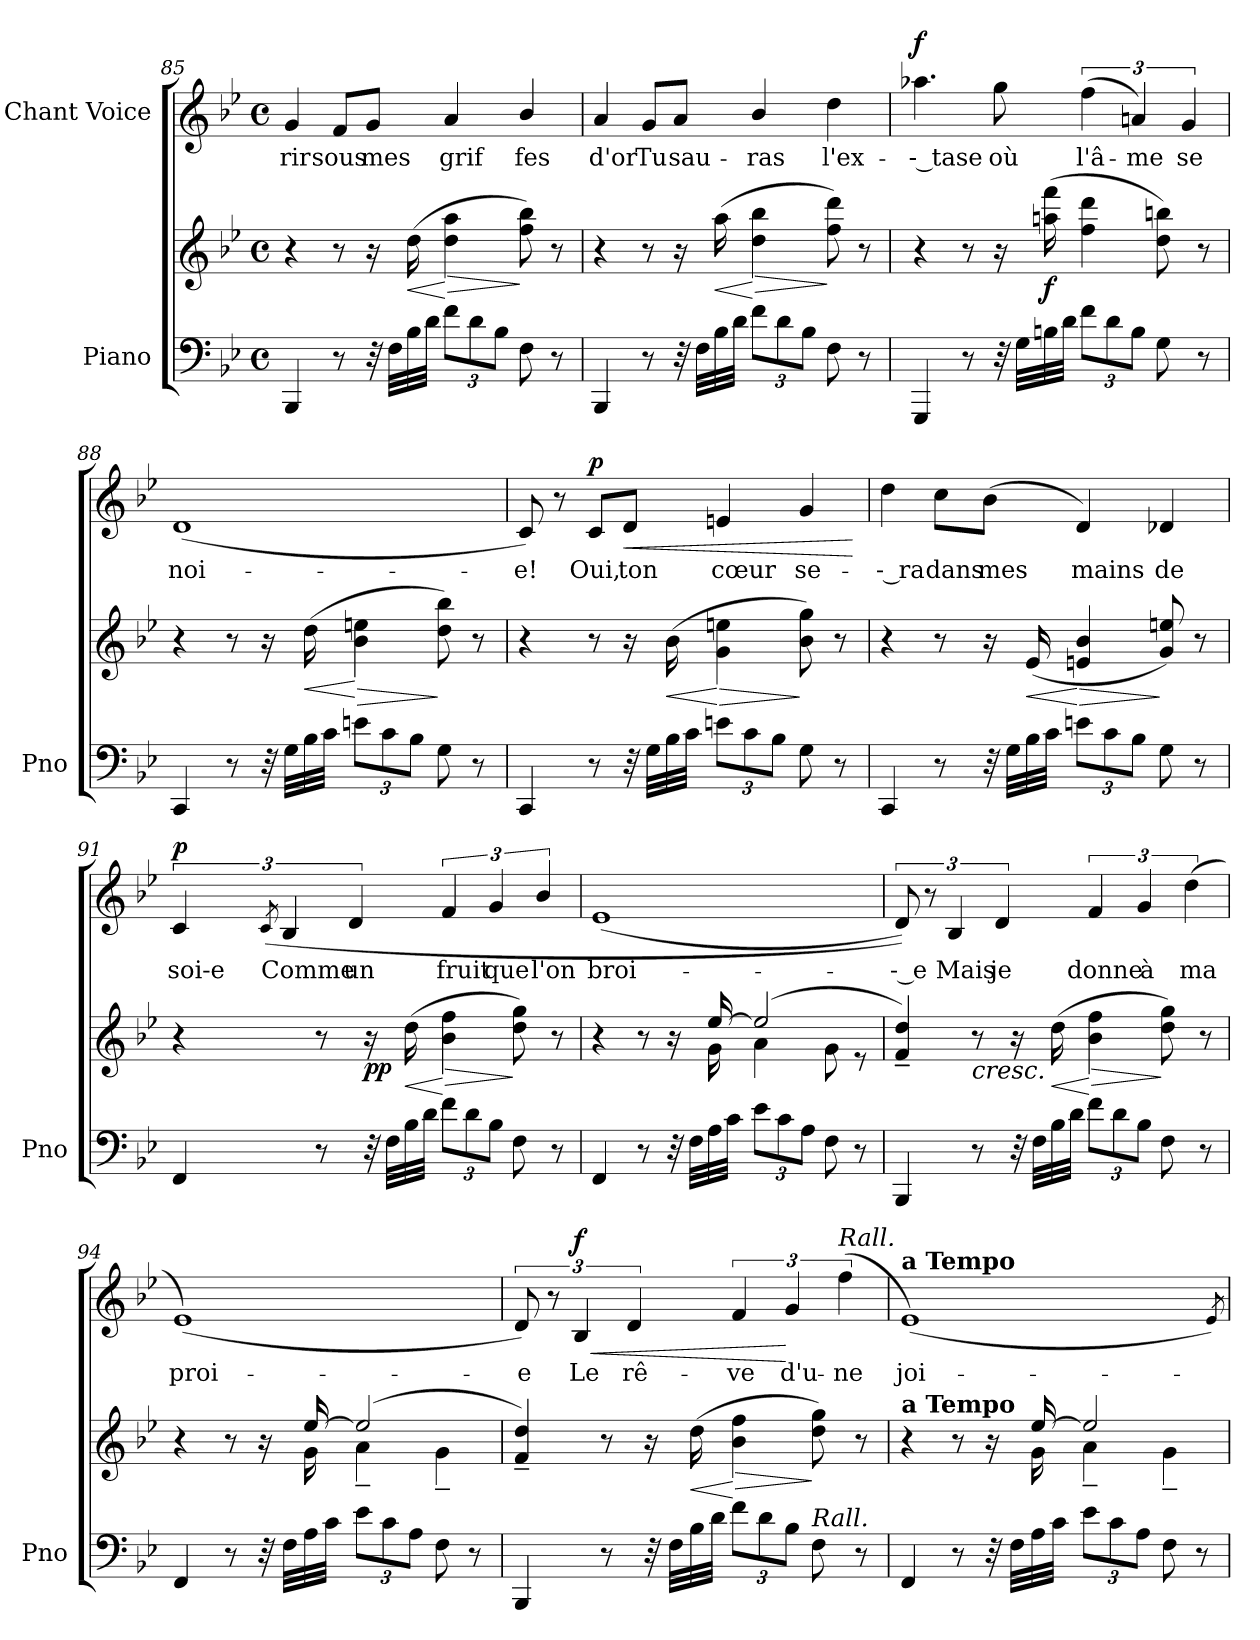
**kern	**kern	**dynam	**kern	**text	**dynam
*part2	*part2	*part2	*part1	*part1	*part1
*staff3	*staff2	*staff2/3	*staff1	*staff1	*staff1
*I"Piano	*	*	*I"Chant Voice	*	*
*I'Pno	*	*	*	*	*
*clefF4	*clefG2	*	*clefG2	*	*
*k[b-e-]	*k[b-e-]	*	*k[b-e-]	*	*
*M4/4	*M4/4	*	*M4/4	*	*
*met(c)	*met(c)	*	*met(c)	*	*
=85	=85	=85	=85	=85	=85
4BBB-/	4r	.	4g/	-rir	.
8r	8r	.	8f/L	sous	.
32r	16r	.	8g/J	mes	.
32F\LLL	.	.	.	.	.
!	!	!LO:HP:b	!	!	!
32B-\	(16dd\	<	.	.	.
32d\JJJ	.	.	.	.	.
*Xbrackettup	*	*	*	*	*
!	!	!LO:HP:n=1:b	!	!	!
12f\L	4dd\ 4aa\	[ >	4a/	grif	.
12d\	.	.	.	.	.
12B-\J	.	.	.	.	.
8F\	8ff\ 8bb-\)	]	4b-/	fes	.
8r	8r	.	.	.	.
=86	=86	=86	=86	=86	=86
4BBB-/	4r	.	4a/	d'or	.
8r	8r	.	8g/L	Tu	.
32r	16r	.	8a/J	sau-	.
32F\LLL	.	.	.	.	.
!	!	!LO:HP:b	!	!	!
32B-\	(16aa\	<	.	.	.
32d\JJJ	.	.	.	.	.
!	!	!LO:HP:n=1:b	!	!	!
12f\L	4dd\ 4bb-\	[ >	4b-/	-ras	.
12d\	.	.	.	.	.
12B-\J	.	.	.	.	.
8F\	8ff\ 8ddd\)	]	4dd\	l'ex-	.
8r	8r	.	.	.	.
=87	=87	=87	=87	=87	=87
!	!	!	!	!	!LO:DY:a
4GGG/	4r	.	4.aa-X\	-- tase	f
8r	8r	.	.	.	.
32r	16r	.	8gg\	où	.
32G\LLL	.	.	.	.	.
!	!	!LO:DY:b	!	!	!
32Bn\	(16aan\ 16fff\	f	.	.	.
32d\JJJ	.	.	.	.	.
12f\L	4ff\ 4ddd\	.	(6ff\	l'â-	.
12d\	.	.	.	.	.
12B\J	.	.	6an/)	-me	.
8G\	8dd\ 8bbn\)	.	.	.	.
.	.	.	6g/	se	.
8r	8r	.	.	.	.
=88	=88	=88	=88	=88	=88
4CC/	4r	.	(1d	noi-	.
8r	8r	.	.	.	.
32r	16r	.	.	.	.
32G\LLL	.	.	.	.	.
!	!	!LO:HP:b	!	!	!
32B-\	(16dd\	<	.	.	.
32c\JJJ	.	.	.	.	.
!	!	!LO:HP:n=1:b	!	!	!
12en\L	4b-\ 4een\	[ >	.	.	.
12c\	.	.	.	.	.
12B-\J	.	.	.	.	.
8G\	8dd\ 8bb-\)	]	.	.	.
8r	8r	.	.	.	.
=89	=89	=89	=89	=89	=89
4CC/	4r	.	8c/)	-e!	.
.	.	.	8r	.	.
!	!	!	!	!	!LO:DY:a
8r	8r	.	8c/L	Oui,	p
!	!	!	!	!	!LO:HP:b
32r	16r	.	8d/J	ton	<
32G\LLL	.	.	.	.	.
!	!	!LO:HP:b	!	!	!
32B-\	(16b-\	<	.	.	.
32c\JJJ	.	.	.	.	.
!	!	!LO:HP:n=1:b	!	!	!
12en\L	4g\ 4een\	[ >	4en/	cœur	.
12c\	.	.	.	.	.
12B-\J	.	.	.	.	.
8G\	8b-\ 8gg\)	]	4g/	se-	.
8r	8r	.	.	.	.
.	.	.	.	.	[
=90	=90	=90	=90	=90	=90
4CC/	4r	.	4dd\	-- ra	.
8r	8r	.	8cc\L	dans	.
32r	16r	.	(8b-\J	mes	.
32G\LLL	.	.	.	.	.
!	!	!LO:HP:b	!	!	!
32B-\	(16e-/	<	.	.	.
32c\JJJ	.	.	.	.	.
!	!	!LO:HP:n=1:b	!	!	!
12en\L	4en/ 4b-/	[ >	4d/)	mains	.
12c\	.	.	.	.	.
12B-\J	.	.	.	.	.
8G\	8g/ 8een/)	]	4d-X/	de	.
8r	8r	.	.	.	.
=91	=91	=91	=91	=91	=91
!	!	!	!	!	!LO:DY:a
4FF/	4r	.	6c/	soi-e	p
.	.	.	(8qc/	.	.
.	.	.	6B-/	Comme	.
8r	8r	.	.	.	.
.	.	.	6d/	un	.
!	!	!LO:DY:b	!	!	!
32r	16r	pp	.	.	.
32F\LLL	.	.	.	.	.
!	!	!LO:HP:b	!	!	!
32B-\	(16dd\	<	.	.	.
32d\JJJ	.	.	.	.	.
!	!	!LO:HP:n=1:b	!	!	!
12f\L	4b-\ 4ff\	[ >	6f/	fruit	.
12d\	.	.	.	.	.
12B-\J	.	.	6g/	que	.
8F\	8dd\ 8gg\)	]	.	.	.
.	.	.	6b-/	l'on	.
8r	8r	.	.	.	.
=92	=92	=92	=92	=92	=92
*	*^	*	*	*	*
4FF/	4r	4ryy	.	(1e-	broi-	.
8r	8r	8ryy	.	.	.	.
32r	16r	16ryy	.	.	.	.
32F\LLL	.	.	.	.	.	.
32A\	[16ee-/	16g\	.	.	.	.
32c\JJJ	.	.	.	.	.	.
12e-\L	(2ee-/]	4a\	.	.	.	.
12c\	.	.	.	.	.	.
12A\J	.	.	.	.	.	.
8F\	.	8g\	.	.	.	.
8r	.	8r	.	.	.	.
=93	=93	=93	=93	=93	=93	=93
!	!	!	!	!	!	!LO:DY:a
!	!	!	!	!	!	!LO:DY:n=1:a
*	*v	*v	*	*	*	*
4BBB-/	4f/~ 4dd/~)	.	12d/))	-- e	other-dynamics f
.	.	.	12r	.	.
.	.	.	6B-/	Mais	.
!	!LO:TX:b:i:t=cresc.	!	!	!	!
8r	8r	.	.	.	.
.	.	.	6d/	je	.
32r	16r	.	.	.	.
32F\LLL	.	.	.	.	.
!	!	!LO:HP:b	!	!	!
32B-\	(16dd\	<	.	.	.
32d\JJJ	.	.	.	.	.
!	!	!LO:HP:n=1:b	!	!	!
12f\L	4b-\ 4ff\	[ >	6f/	donne	.
12d\	.	.	.	.	.
12B-\J	.	.	6g/	à	.
8F\	8dd\ 8gg\)	]	.	.	.
.	.	.	(6dd\	ma	.
8r	8r	.	.	.	.
=94	=94	=94	=94	=94	=94
*	*^	*	*	*	*
4FF/	4r	4ryy	.	(1e-)	proi-	.
8r	8r	8ryy	.	.	.	.
32r	16r	16ryy	.	.	.	.
32F\LLL	.	.	.	.	.	.
32A\	[16ee-/	16g\	.	.	.	.
32c\JJJ	.	.	.	.	.	.
12e-\L	(2ee-/]	4a~\	.	.	.	.
12c\	.	.	.	.	.	.
12A\J	.	.	.	.	.	.
8F\	.	4g~\	.	.	.	.
8r	.	.	.	.	.	.
*	*v	*v	*	*	*	*
=95	=95	=95	=95	=95	=95
4BBB-/	4f/~< 4dd/~<)	.	12d/)	-e	.
.	.	.	12r	.	.
!	!	!	!	!	!LO:HP:b
!	!	!	!	!	!LO:DY:n=1:a
.	.	.	6B-/	Le	< f
8r	8r	.	.	.	.
.	.	.	6d/	rê-	.
32r	16r	.	.	.	.
32F\LLL	.	.	.	.	.
!	!	!LO:HP:b	!	!	!
32B-\	(16dd\	<	.	.	.
32d\JJJ	.	.	.	.	.
!	!	!LO:HP:n=1:b	!	!	!
12f\L	4b-\ 4ff\	[ >	6f/	-ve	.
12d\	.	.	.	.	.
12B-\J	.	.	6g/	d'u-	[
!LO:TX:a:i:t=Rall.	!	!	!	!	!
8F\	8dd\ 8gg\)	]	.	.	.
!	!	!	!LO:TX:a:i:t=Rall.	!	!
.	.	.	(6ff\	-ne	.
8r	8r	.	.	.	.
=96	=96	=96	=96	=96	=96
*	*^	*	*	*	*
!	!	!	!	!LO:TX:a:B:t=a Tempo	!	!
!	!LO:TX:a:B:t=a Tempo	!	!	!	!	!
4FF/	4r	4ryy	.	(1e-)	joi-	.
8r	8r	8ryy	.	.	.	.
32r	16r	16ryy	.	.	.	.
32F\LLL	.	.	.	.	.	.
32A\	[16ee-/	16g\	.	.	.	.
32c\JJJ	.	.	.	.	.	.
12e-\L	2ee-/]	4a~\	.	.	.	.
12c\	.	.	.	.	.	.
12A\J	.	.	.	.	.	.
8F\	.	4g~\	.	.	.	.
8r	.	.	.	.	.	.
*	*v	*v	*	*	*	*
.	.	.	8qe-/)	.	.
=	=	=	=	=	=
*-	*-	*-	*-	*-	*-
